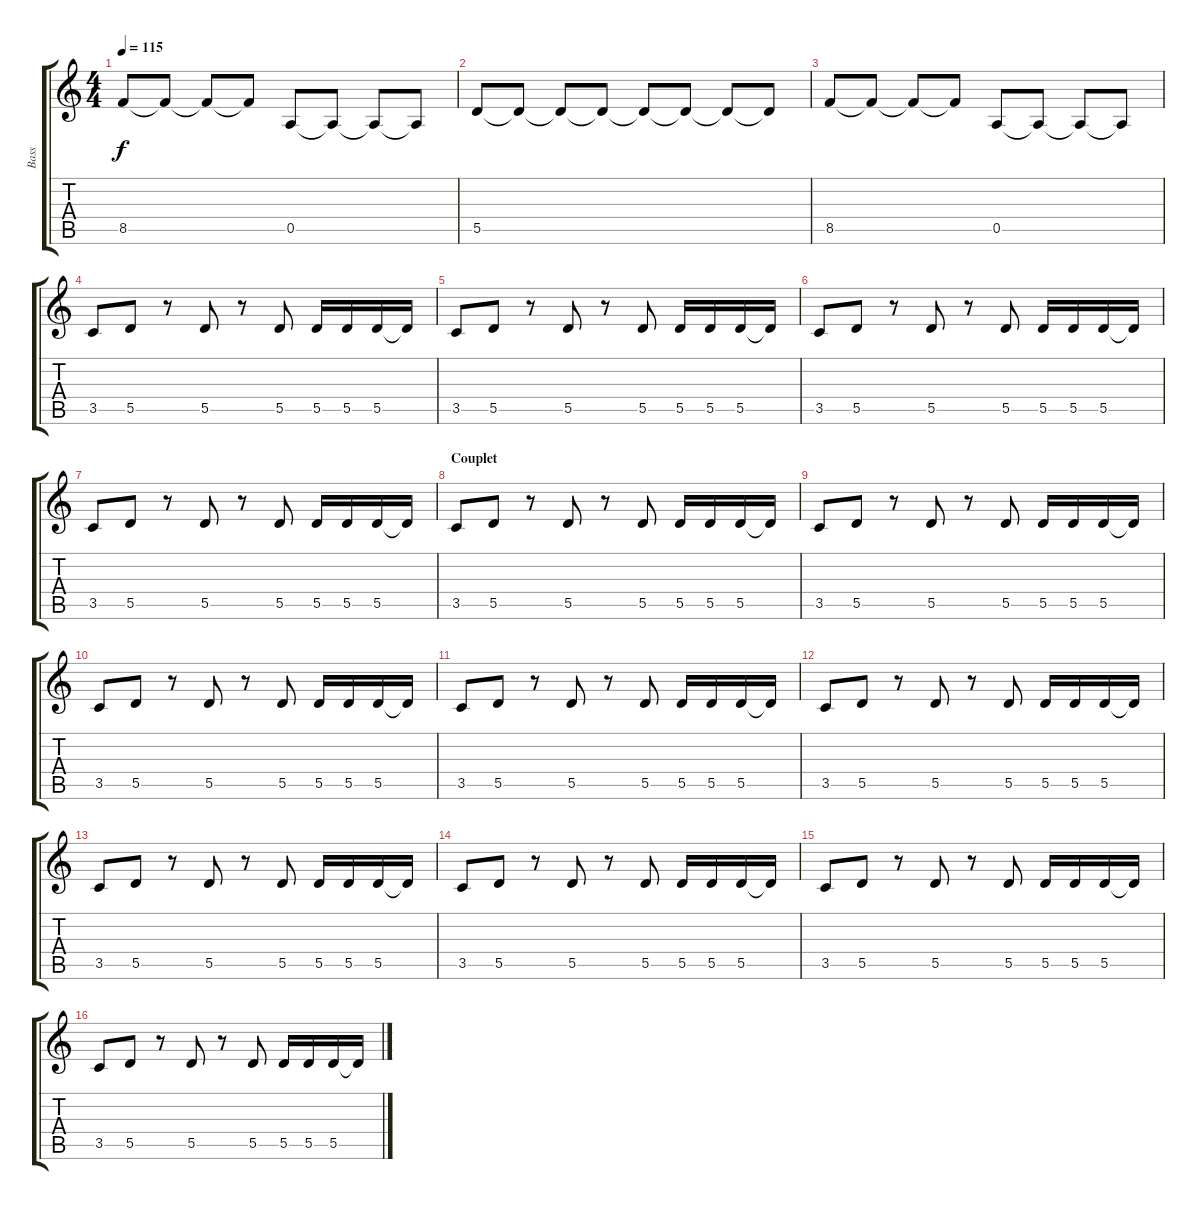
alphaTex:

\track ("Bass" "Bass") {instrument electricbassfinger}
\staff {score tabs}
\tuning (E4 B3 G3 D3 A2 E2) {hide}
\ts (4 4)
\tempo 115
\clef g2
\ks c
8.5.8{dy f} 8.5{t}.8 8.5{t}.8 8.5{t}.8 0.5.8 0.5{t}.8 0.5{t}.8 0.5{t}.8 |
5.5.8 5.5{t}.8 5.5{t}.8 5.5{t}.8 5.5{t}.8 5.5{t}.8 5.5{t}.8 5.5{t}.8 |
8.5.8 8.5{t}.8 8.5{t}.8 8.5{t}.8 0.5.8 0.5{t}.8 0.5{t}.8 0.5{t}.8 |
3.5.8 5.5.8 r.8 5.5.8 r.8 5.5.8 5.5.16 5.5.16 5.5.16 5.5{t}.16 |
3.5.8 5.5.8 r.8 5.5.8 r.8 5.5.8 5.5.16 5.5.16 5.5.16 5.5{t}.16 |
3.5.8 5.5.8 r.8 5.5.8 r.8 5.5.8 5.5.16 5.5.16 5.5.16 5.5{t}.16 |
3.5.8 5.5.8 r.8 5.5.8 r.8 5.5.8 5.5.16 5.5.16 5.5.16 5.5{t}.16 |
\section ("" "Couplet")
3.5.8 5.5.8 r.8 5.5.8 r.8 5.5.8 5.5.16 5.5.16 5.5.16 5.5{t}.16 |
3.5.8 5.5.8 r.8 5.5.8 r.8 5.5.8 5.5.16 5.5.16 5.5.16 5.5{t}.16 |
3.5.8 5.5.8 r.8 5.5.8 r.8 5.5.8 5.5.16 5.5.16 5.5.16 5.5{t}.16 |
3.5.8 5.5.8 r.8 5.5.8 r.8 5.5.8 5.5.16 5.5.16 5.5.16 5.5{t}.16 |
3.5.8 5.5.8 r.8 5.5.8 r.8 5.5.8 5.5.16 5.5.16 5.5.16 5.5{t}.16 |
3.5.8 5.5.8 r.8 5.5.8 r.8 5.5.8 5.5.16 5.5.16 5.5.16 5.5{t}.16 |
3.5.8 5.5.8 r.8 5.5.8 r.8 5.5.8 5.5.16 5.5.16 5.5.16 5.5{t}.16 |
3.5.8 5.5.8 r.8 5.5.8 r.8 5.5.8 5.5.16 5.5.16 5.5.16 5.5{t}.16 |
3.5.8{volume 10} 5.5.8 r.8 5.5.8 r.8 5.5.8 5.5.16 5.5.16 5.5.16 5.5{t}.16
